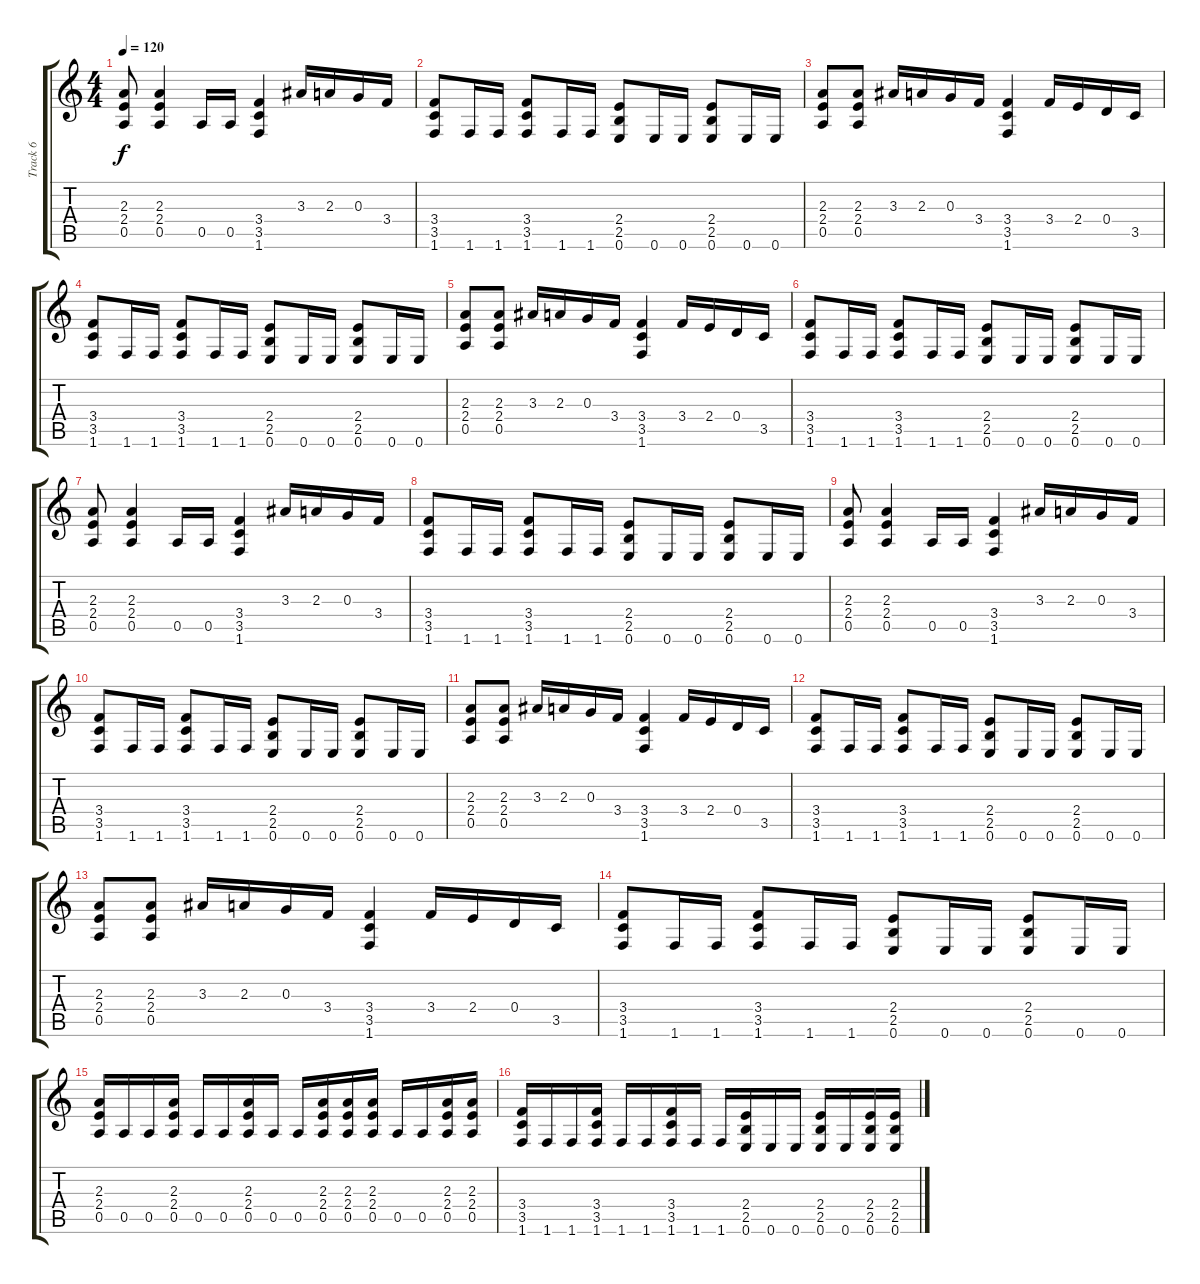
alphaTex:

\track ("Track 6" "Track 6") {instrument distortionguitar}
\staff {score tabs}
\tuning (E4 B3 G3 D3 A2 E2) {hide}
\ts (4 4)
\tempo 120
\clef g2
\ks c
(2.3 2.4 0.5).8{dy f} (2.3 2.4 0.5).4 0.5.16 0.5.16 (3.4 3.5 1.6).4 3.3.16 2.3.16 0.3.16 3.4.16 |
(3.4 3.5 1.6).8 1.6.16 1.6.16 (3.4 3.5 1.6).8 1.6.16 1.6.16 (2.4 2.5 0.6).8 0.6.16 0.6.16 (2.4 2.5 0.6).8 0.6.16 0.6.16 |
(2.3 2.4 0.5).8 (2.3 2.4 0.5).8 3.3.16 2.3.16 0.3.16 3.4.16 (3.4 3.5 1.6).4 3.4.16 2.4.16 0.4.16 3.5.16 |
(3.4 3.5 1.6).8 1.6.16 1.6.16 (3.4 3.5 1.6).8 1.6.16 1.6.16 (2.4 2.5 0.6).8 0.6.16 0.6.16 (2.4 2.5 0.6).8 0.6.16 0.6.16 |
(2.3 2.4 0.5).8 (2.3 2.4 0.5).8 3.3.16 2.3.16 0.3.16 3.4.16 (3.4 3.5 1.6).4 3.4.16 2.4.16 0.4.16 3.5.16 |
(3.4 3.5 1.6).8 1.6.16 1.6.16 (3.4 3.5 1.6).8 1.6.16 1.6.16 (2.4 2.5 0.6).8 0.6.16 0.6.16 (2.4 2.5 0.6).8 0.6.16 0.6.16 |
(2.3 2.4 0.5).8 (2.3 2.4 0.5).4 0.5.16 0.5.16 (3.4 3.5 1.6).4 3.3.16 2.3.16 0.3.16 3.4.16 |
(3.4 3.5 1.6).8 1.6.16 1.6.16 (3.4 3.5 1.6).8 1.6.16 1.6.16 (2.4 2.5 0.6).8 0.6.16 0.6.16 (2.4 2.5 0.6).8 0.6.16 0.6.16 |
(2.3 2.4 0.5).8 (2.3 2.4 0.5).4 0.5.16 0.5.16 (3.4 3.5 1.6).4 3.3.16 2.3.16 0.3.16 3.4.16 |
(3.4 3.5 1.6).8 1.6.16 1.6.16 (3.4 3.5 1.6).8 1.6.16 1.6.16 (2.4 2.5 0.6).8 0.6.16 0.6.16 (2.4 2.5 0.6).8 0.6.16 0.6.16 |
(2.3 2.4 0.5).8 (2.3 2.4 0.5).8 3.3.16 2.3.16 0.3.16 3.4.16 (3.4 3.5 1.6).4 3.4.16 2.4.16 0.4.16 3.5.16 |
(3.4 3.5 1.6).8 1.6.16 1.6.16 (3.4 3.5 1.6).8 1.6.16 1.6.16 (2.4 2.5 0.6).8 0.6.16 0.6.16 (2.4 2.5 0.6).8 0.6.16 0.6.16 |
(2.3 2.4 0.5).8 (2.3 2.4 0.5).8 3.3.16 2.3.16 0.3.16 3.4.16 (3.4 3.5 1.6).4 3.4.16 2.4.16 0.4.16 3.5.16 |
(3.4 3.5 1.6).8 1.6.16 1.6.16 (3.4 3.5 1.6).8 1.6.16 1.6.16 (2.4 2.5 0.6).8 0.6.16 0.6.16 (2.4 2.5 0.6).8 0.6.16 0.6.16 |
(2.3 2.4 0.5).16 0.5.16 0.5.16 (2.3 2.4 0.5).16 0.5.16 0.5.16 (2.3 2.4 0.5).16 0.5.16 0.5.16 (2.3 2.4 0.5).16 (2.3 2.4 0.5).16 (2.3 2.4 0.5).16 0.5.16 0.5.16 (2.3 2.4 0.5).16 (2.3 2.4 0.5).16 |
(3.4 3.5 1.6).16 1.6.16 1.6.16 (3.4 3.5 1.6).16 1.6.16 1.6.16 (3.4 3.5 1.6).16 1.6.16 1.6.16 (2.4 2.5 0.6).16 0.6.16 0.6.16 (2.4 2.5 0.6).16 0.6.16 (2.4 2.5 0.6).16 (2.4 2.5 0.6).16
